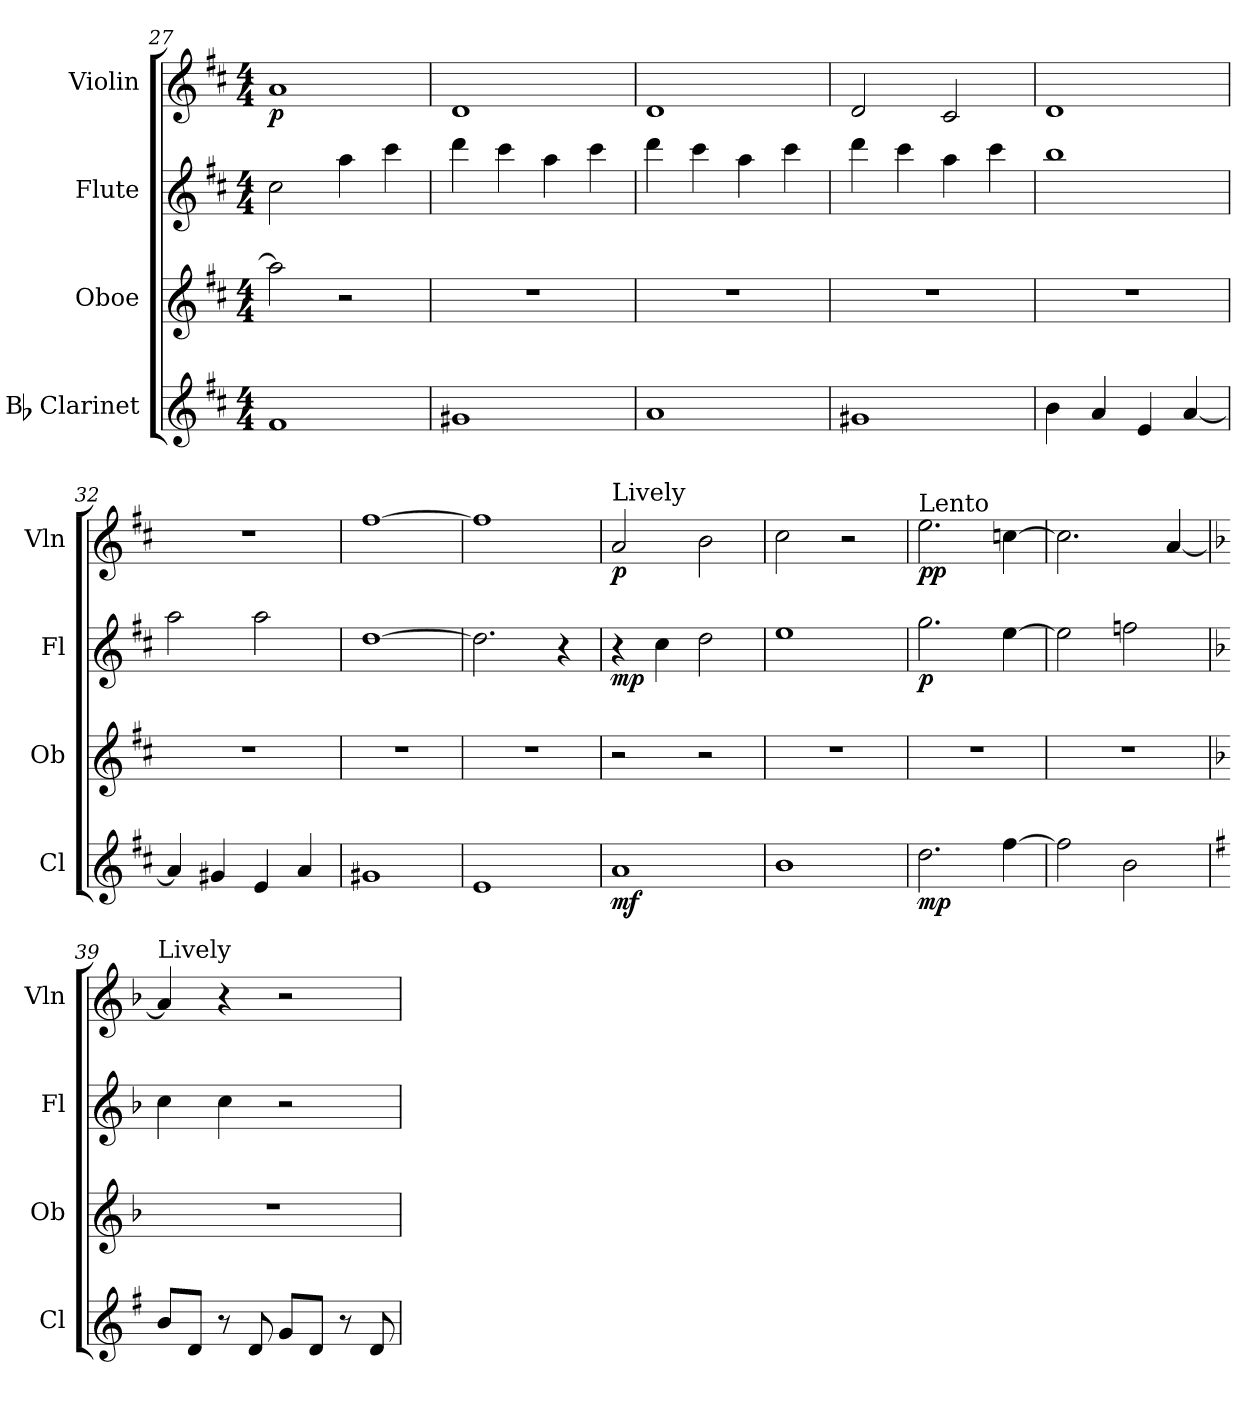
**kern	**dynam	**kern	**kern	**dynam	**kern	**dynam
*part4	*part4	*part3	*part2	*part2	*part1	*part1
*staff4	*staff4	*staff3	*staff2	*staff2	*staff1	*staff1
*I"Bb Clarinet	*	*I"Oboe	*I"Flute	*	*I"Violin	*
*I'Cl	*	*I'Ob	*I'Fl	*	*I'Vln	*
*clefG2	*	*clefG2	*clefG2	*	*clefG2	*
*ITrd1c2	*	*	*	*	*	*
*k[]	*	*k[f#c#]	*k[f#c#]	*	*k[f#c#]	*
*C:	*	*D:	*D:	*	*D:	*
*M4/4	*	*M4/4	*M4/4	*	*M4/4	*
=27	=27	=27	=27	=27	=27	=27
!	!	!	!	!	!	!LO:DY:b
1e	.	2aa\]	2cc#\	.	1a	p
.	.	2r	4aa\	.	.	.
.	.	.	4ccc#\	.	.	.
=28	=28	=28	=28	=28	=28	=28
1f#X	.	1r	4ddd\	.	1d	.
.	.	.	4ccc#\	.	.	.
.	.	.	4aa\	.	.	.
.	.	.	4ccc#\	.	.	.
=29	=29	=29	=29	=29	=29	=29
1g	.	1r	4ddd\	.	1d	.
.	.	.	4ccc#\	.	.	.
.	.	.	4aa\	.	.	.
.	.	.	4ccc#\	.	.	.
=30	=30	=30	=30	=30	=30	=30
1f#X	.	1r	4ddd\	.	2d/	.
.	.	.	4ccc#\	.	.	.
.	.	.	4aa\	.	2c#/	.
.	.	.	4ccc#\	.	.	.
=31	=31	=31	=31	=31	=31	=31
4a\	.	1r	1bb	.	1d	.
4g/	.	.	.	.	.	.
4d/	.	.	.	.	.	.
[4g/	.	.	.	.	.	.
!!LO:LB:g=z
=32	=32	=32	=32	=32	=32	=32
4g/]	.	1r	2aa\	.	1r	.
4f#X/	.	.	.	.	.	.
4d/	.	.	2aa\	.	.	.
4g/	.	.	.	.	.	.
=33	=33	=33	=33	=33	=33	=33
1f#X	.	1r	[1dd	.	[1ff#	.
=34	=34	=34	=34	=34	=34	=34
1d	.	1r	2.dd\]	.	1ff#]	.
.	.	.	4r	.	.	.
=35	=35	=35	=35	=35	=35	=35
!	!	!	!	!	!LO:TX:a:t=Lively	!
!	!LO:DY:b	!	!	!LO:DY:b	!	!LO:DY:b
1g	mf	2r	4r	mp	2a/	p
.	.	.	4cc#\	.	.	.
.	.	2r	2dd\	.	2b\	.
=36	=36	=36	=36	=36	=36	=36
1a	.	1r	1ee	.	2cc#\	.
.	.	.	.	.	2r	.
=37	=37	=37	=37	=37	=37	=37
!	!	!	!	!	!LO:TX:a:t=Lento	!
!	!LO:DY:b	!	!	!LO:DY:b	!	!LO:DY:b
2.cc\	mp	1r	2.gg\	p	2.ee\	pp
[4ee\	.	.	[4ee\	.	[4ccn\	.
=38	=38	=38	=38	=38	=38	=38
2ee\]	.	1r	2ee\]	.	2.cc\]	.
2a\	.	.	2ffn\	.	.	.
.	.	.	.	.	[4a/	.
=39	=39	=39	=39	=39	=39	=39
*k[b-]	*	*k[b-]	*k[b-]	*	*k[b-]	*
*F:	*	*F:	*F:	*	*F:	*
!	!	!	!	!	!LO:TX:a:t=Lively	!
8a/L	.	1r	4cc\	.	4a/]	.
8c/J	.	.	.	.	.	.
8r	.	.	4cc\	.	4r	.
8c/	.	.	.	.	.	.
8f/L	.	.	2r	.	2r	.
8c/J	.	.	.	.	.	.
8r	.	.	.	.	.	.
8c/	.	.	.	.	.	.
=	=	=	=	=	=	=
*-	*-	*-	*-	*-	*-	*-
